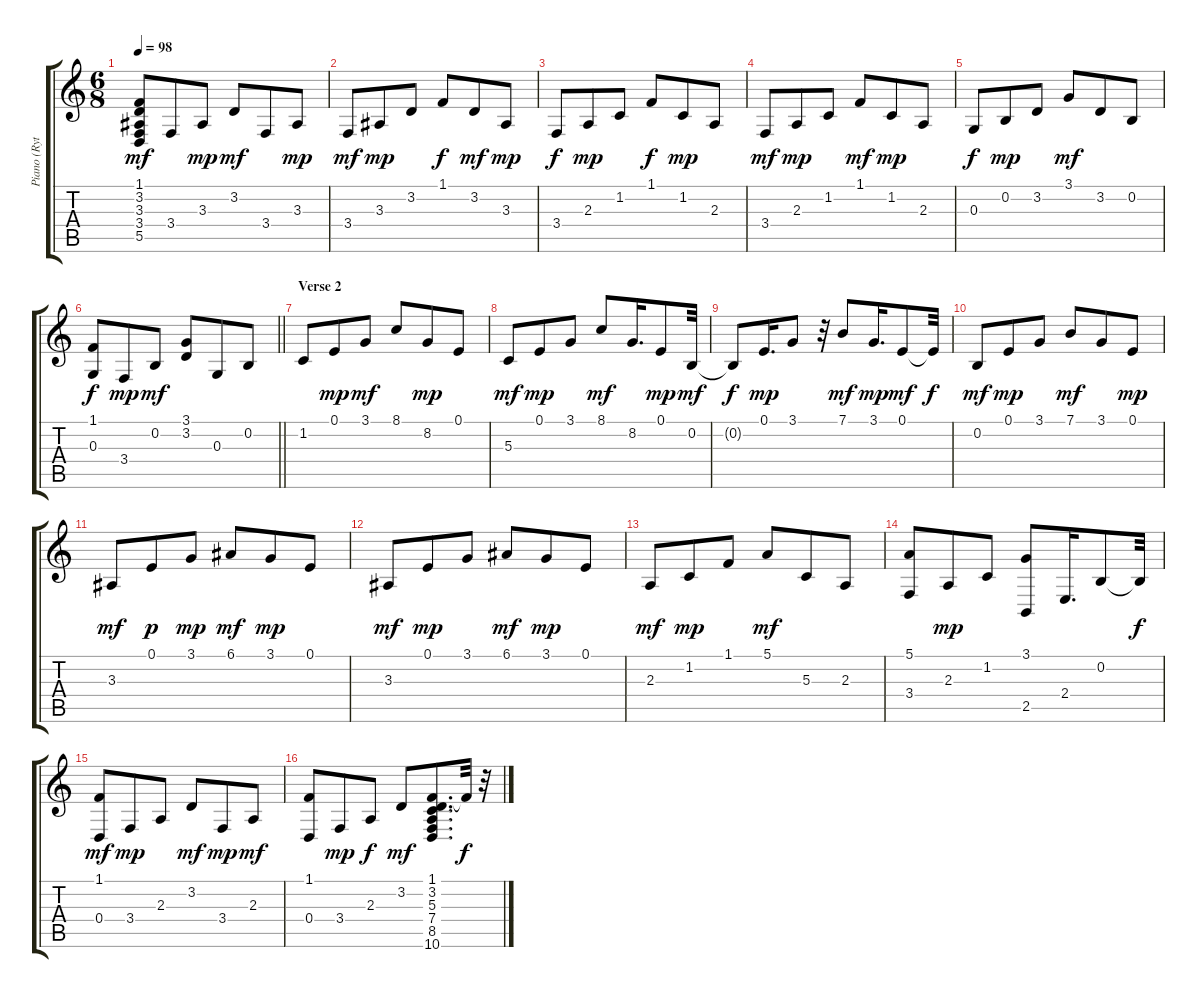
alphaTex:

\track ("Piano (Rythem)" "Piano (Ryt") {instrument brightacousticpiano}
\staff {score tabs}
\tuning (E4 B3 G3 D3 A2 E2) {hide}
\ts (6 8)
\tempo 98
\clef g2
\ks c
(1.1 3.2 3.3 3.4 5.5).8{dy mf} 3.4.8 3.3.8{dy mp} 3.2.8{dy mf} 3.4.8 3.3.8{dy mp} |
3.4.8{dy mf} 3.3.8{dy mp} 3.2.8 1.1.8{dy f} 3.2.8{dy mf} 3.3.8{dy mp} |
3.4.8{dy f} 2.3.8{dy mp} 1.2.8 1.1.8{dy f} 1.2.8{dy mp} 2.3.8 |
3.4.8{dy mf} 2.3.8{dy mp} 1.2.8 1.1.8{dy mf} 1.2.8{dy mp} 2.3.8 |
0.3.8{dy f} 0.2.8{dy mp} 3.2.8 3.1.8{dy mf} 3.2.8 0.2.8 |
\barLineRight lightlight
(1.1 0.3).8{dy f} 3.4.8{dy mp} 0.2.8{dy mf} (3.1 3.2).8 0.3.8 0.2.8 |
\section ("" "Verse 2")
1.2.8 0.1.8{dy mp} 3.1.8{dy mf} 8.1.8 8.2.8{dy mp} 0.1.8 |
5.3.8{dy mf} 0.1.8{dy mp} 3.1.8 8.1.8{dy mf} 8.2.16{d} 0.1.8{dy mp} 0.2.32{dy mf} |
0.2{t}.8{dy f} 0.1.16{d dy mp} 3.1.8 r.32 7.1.8{dy mf} 3.1.16{d dy mp} 0.1.8{dy mf} 0.1{t}.32{dy f} |
0.2.8{dy mf} 0.1.8{dy mp} 3.1.8 7.1.8{dy mf} 3.1.8 0.1.8{dy mp} |
3.3.8{dy mf} 0.1.8{dy p} 3.1.8{dy mp} 6.1.8{dy mf} 3.1.8{dy mp} 0.1.8 |
3.3.8{dy mf} 0.1.8{dy mp} 3.1.8 6.1.8{dy mf} 3.1.8{dy mp} 0.1.8 |
2.3.8{dy mf} 1.2.8{dy mp} 1.1.8 5.1.8{dy mf} 5.3.8 2.3.8 |
(5.1 3.4).8 2.3.8{dy mp} 1.2.8 (3.1 2.5).8 2.4.16{d} 0.2.8 0.2{t}.32{dy f} |
(1.1 0.4).8{dy mf} 3.4.8{dy mp} 2.3.8 3.2.8{dy mf} 3.4.8{dy mp} 2.3.8{dy mf} |
(1.1 0.4).8 3.4.8{dy mp} 2.3.8{dy f} 3.2.8{dy mf} (1.1 3.2 5.3 7.4 8.5 10.6).8{d} 1.1{t}.32{dy f} r.32
